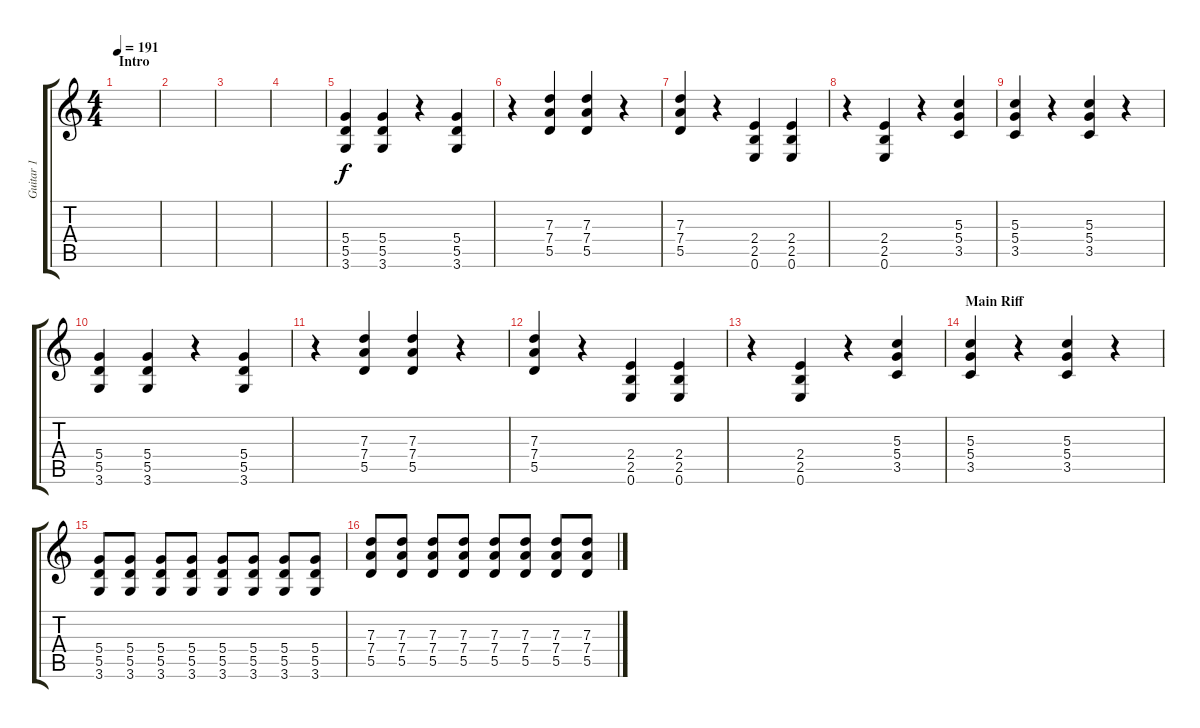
\track ("Guitar 1" "Guitar 1") {instrument distortionguitar}
\staff {score tabs}
\tuning (E4 B3 G3 D3 A2 E2) {hide}
\ts (4 4)
\section ("" "Intro")
\tempo 191
\clef g2
\ks c
|
|
|
|
(5.4 5.5 3.6).4 (5.4 5.5 3.6).4 r.4 (5.4 5.5 3.6).4 |
r.4 (7.3 7.4 5.5).4 (7.3 7.4 5.5).4 r.4 |
(7.3 7.4 5.5).4 r.4 (2.4 2.5 0.6).4 (2.4 2.5 0.6).4 |
r.4 (2.4 2.5 0.6).4 r.4 (5.3 5.4 3.5).4 |
(5.3 5.4 3.5).4 r.4 (5.3 5.4 3.5).4 r.4 |
(5.4 5.5 3.6).4 (5.4 5.5 3.6).4 r.4 (5.4 5.5 3.6).4 |
r.4 (7.3 7.4 5.5).4 (7.3 7.4 5.5).4 r.4 |
(7.3 7.4 5.5).4 r.4 (2.4 2.5 0.6).4 (2.4 2.5 0.6).4 |
r.4 (2.4 2.5 0.6).4 r.4 (5.3 5.4 3.5).4 |
\section ("" "Main Riff")
(5.3 5.4 3.5).4 r.4 (5.3 5.4 3.5).4 r.4 |
(5.4 5.5 3.6).8 (5.4 5.5 3.6).8 (5.4 5.5 3.6).8 (5.4 5.5 3.6).8 (5.4 5.5 3.6).8 (5.4 5.5 3.6).8 (5.4 5.5 3.6).8 (5.4 5.5 3.6).8 |
(7.3 7.4 5.5).8 (7.3 7.4 5.5).8 (7.3 7.4 5.5).8 (7.3 7.4 5.5).8 (7.3 7.4 5.5).8 (7.3 7.4 5.5).8 (7.3 7.4 5.5).8 (7.3 7.4 5.5).8
